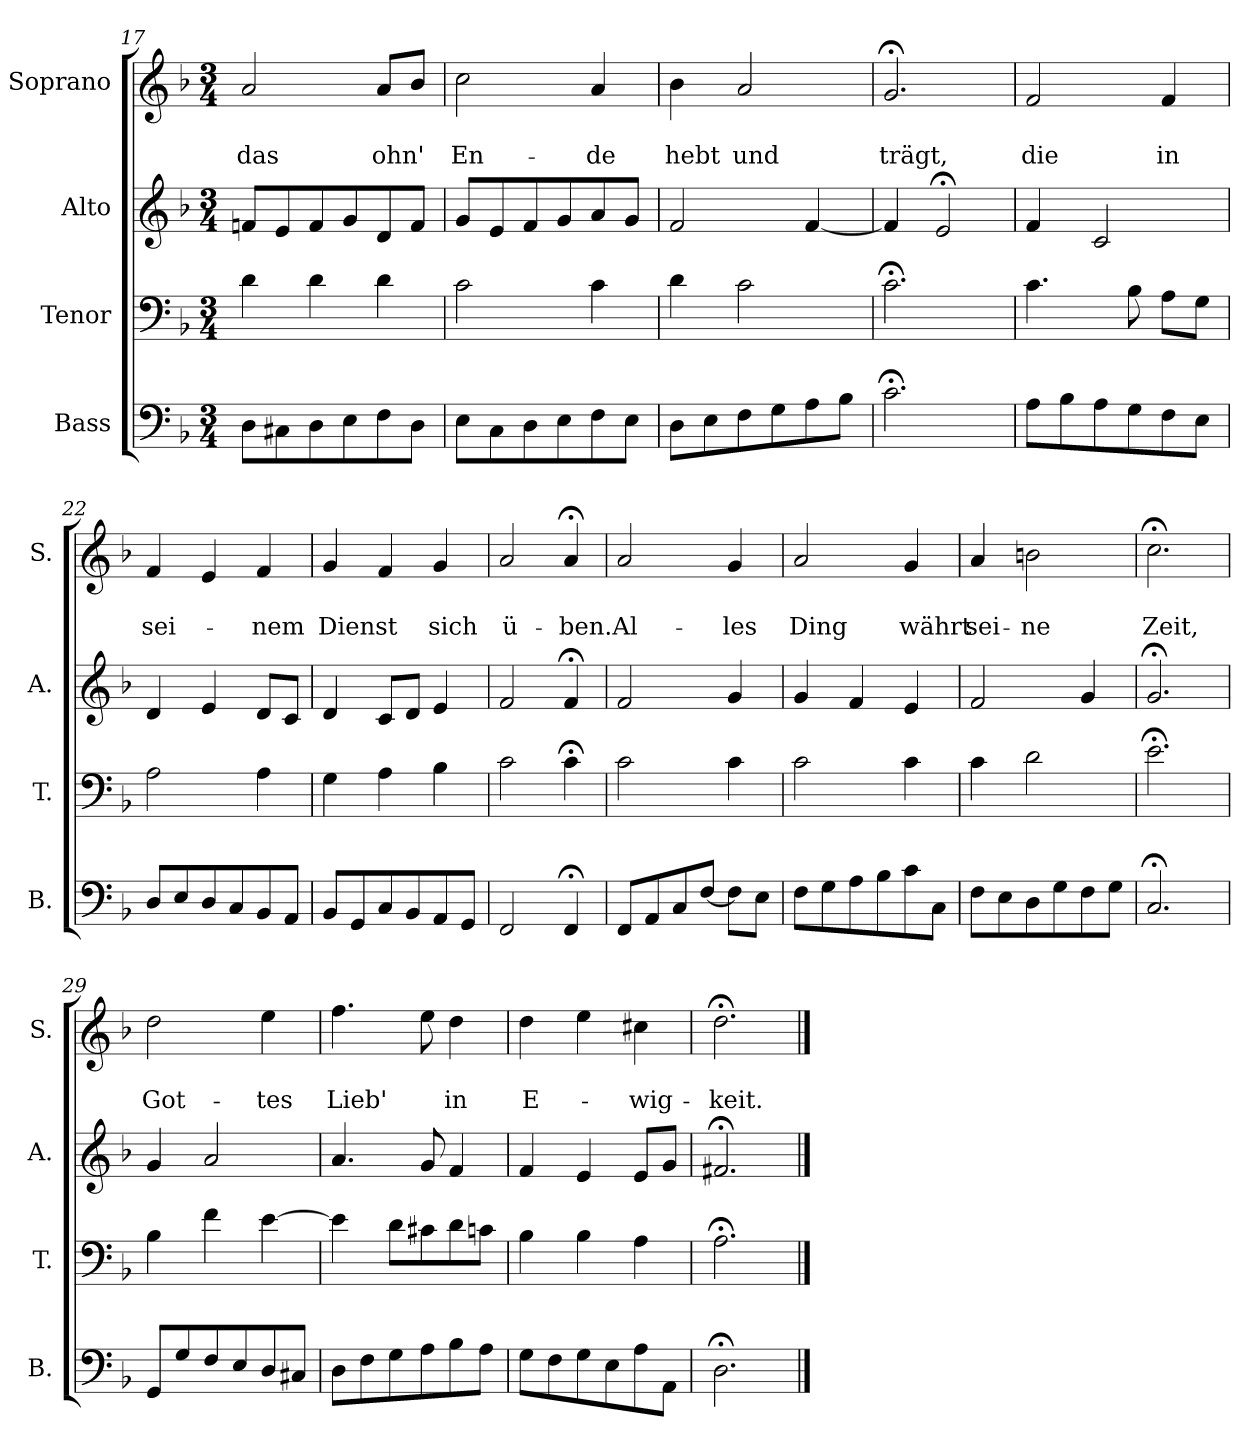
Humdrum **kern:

**kern	**kern	**kern	**kern	**text	**text
*part4	*part3	*part2	*part1	*part1	*part1
*staff4	*staff3	*staff2	*staff1	*staff1	*staff1
*I"Bass	*I"Tenor	*I"Alto	*I"Soprano	*	*
*I'B.	*I'T.	*I'A.	*I'S.	*	*
!!LO:PB:g=z
*clefF4	*clefF4	*clefG2	*clefG2	*	*
*k[b-]	*k[b-]	*k[b-]	*k[b-]	*	*
*F:	*F:	*F:	*d:	*	*
*M3/4	*M3/4	*M3/4	*M3/4	*	*
=17	=17	=17	=17	=17	=17
!	!	!	!	!	!LO:LY:b
8D\L	4d\	8fn/L	2a/	.	das
8C#X\	.	8e/	.	.	.
8D\	4d\	8f/	.	.	.
8E\	.	8g/	.	.	.
!	!	!	!	!	!LO:LY:b
8F\	4d\	8d/	8a/L	.	ohn'
8D\J	.	8f/J	8b-/J	.	.
=18	=18	=18	=18	=18	=18
!	!	!	!	!	!LO:LY:b
8E\L	2c\	8g/L	2cc\	.	En-
8C\	.	8e/	.	.	.
8D\	.	8f/	.	.	.
8E\	.	8g/	.	.	.
!	!	!	!	!	!LO:LY:b
8F\	4c\	8a/	4a/	.	-de
8E\J	.	8g/J	.	.	.
=19	=19	=19	=19	=19	=19
!	!	!	!	!	!LO:LY:b
8D\L	4d\	2f/	4b-\	.	hebt
8E\	.	.	.	.	.
!	!	!	!	!	!LO:LY:b
8F\	2c\	.	2a/	.	und
8G\	.	.	.	.	.
8A\	.	[4f/	.	.	.
8B-\J	.	.	.	.	.
=20	=20	=20	=20	=20	=20
!	!	!	!	!	!LO:LY:b
2.c;<\	2.c;<\	4f/]	2.g;</	.	trägt,
.	.	2e;</	.	.	.
=21	=21	=21	=21	=21	=21
!	!	!	!	!	!LO:LY:b
8A\L	4.c\	4f/	2f/	.	die
8B-\	.	.	.	.	.
8A\	.	2c/	.	.	.
8G\	8B-\	.	.	.	.
!	!	!	!	!	!LO:LY:b
8F\	8A\L	.	4f/	.	in
8E\J	8G\J	.	.	.	.
=22	=22	=22	=22	=22	=22
!	!	!	!	!	!LO:LY:b
8D/L	2A\	4d/	4f/	.	sei-
8E/	.	.	.	.	.
8D/	.	4e/	4e/	.	.
8C/	.	.	.	.	.
!	!	!	!	!	!LO:LY:b
8BB-/	4A\	8d/L	4f/	.	-nem
8AA/J	.	8c/J	.	.	.
=23	=23	=23	=23	=23	=23
!	!	!	!	!	!LO:LY:b
8BB-/L	4G\	4d/	4g/	.	Dienst
8GG/	.	.	.	.	.
8C/	4A\	8c/L	4f/	.	.
8BB-/	.	8d/J	.	.	.
!	!	!	!	!	!LO:LY:b
8AA/	4B-\	4e/	4g/	.	sich
8GG/J	.	.	.	.	.
=24	=24	=24	=24	=24	=24
!	!	!	!	!	!LO:LY:b
2FF/	2c\	2f/	2a/	.	ü-
!	!	!	!	!	!LO:LY:b
4FF;</	4c;<\	4f;</	4a;</	.	-ben.
!!LO:LB:g=z
=25	=25	=25	=25	=25	=25
!	!	!	!	!	!LO:LY:b
8FF/L	2c\	2f/	2a/	.	Al-
8AA/	.	.	.	.	.
8C/	.	.	.	.	.
[8F/J	.	.	.	.	.
!	!	!	!	!	!LO:LY:b
8F\L]	4c\	4g/	4g/	.	-les
8E\J	.	.	.	.	.
=26	=26	=26	=26	=26	=26
!	!	!	!	!	!LO:LY:b
8F\L	2c\	4g/	2a/	.	Ding
8G\	.	.	.	.	.
8A\	.	4f/	.	.	.
8B-\	.	.	.	.	.
!	!	!	!	!	!LO:LY:b
8c\	4c\	4e/	4g/	.	währt
8C\J	.	.	.	.	.
=27	=27	=27	=27	=27	=27
!	!	!	!	!	!LO:LY:b
8F\L	4c\	2f/	4a/	.	sei-
8E\	.	.	.	.	.
!	!	!	!	!	!LO:LY:b
8D\	2d\	.	2bn\	.	-ne
8G\	.	.	.	.	.
8F\	.	4g/	.	.	.
8G\J	.	.	.	.	.
=28	=28	=28	=28	=28	=28
!	!	!	!	!	!LO:LY:b
2.C;</	2.e;<\	2.g;</	2.cc;<\	.	Zeit,
=29	=29	=29	=29	=29	=29
!	!	!	!	!	!LO:LY:b
8GG/L	4B-\	4g/	2dd\	.	Got-
8G/	.	.	.	.	.
8F/	4f\	2a/	.	.	.
8E/	.	.	.	.	.
!	!	!	!	!	!LO:LY:b
8D/	[4e\	.	4ee\	.	-tes
8C#X/J	.	.	.	.	.
=30	=30	=30	=30	=30	=30
!	!	!	!	!	!LO:LY:b
8D\L	4e\]	4.a/	4.ff\	.	Lieb'
8F\	.	.	.	.	.
8G\	8d\L	.	.	.	.
8A\	8c#X\	8g/	8ee\	.	.
!	!	!	!	!	!LO:LY:b
8B-\	8d\	4f/	4dd\	.	in
8A\J	8cn\J	.	.	.	.
=31	=31	=31	=31	=31	=31
!	!	!	!	!	!LO:LY:b
8G\L	4B-\	4f/	4dd\	.	E-
8F\	.	.	.	.	.
8G\	4B-\	4e/	4ee\	.	.
8E\	.	.	.	.	.
!	!	!	!	!	!LO:LY:b
8A\	4A\	8e/L	4cc#X\	.	-wig-
8AA\J	.	8g/J	.	.	.
=32	=32	=32	=32	=32	=32
!	!	!	!	!	!LO:LY:b
2.D;<\	2.A;<\	2.f#X;</	2.dd;<\	.	-keit.
==	==	==	==	==	==
*-	*-	*-	*-	*-	*-
